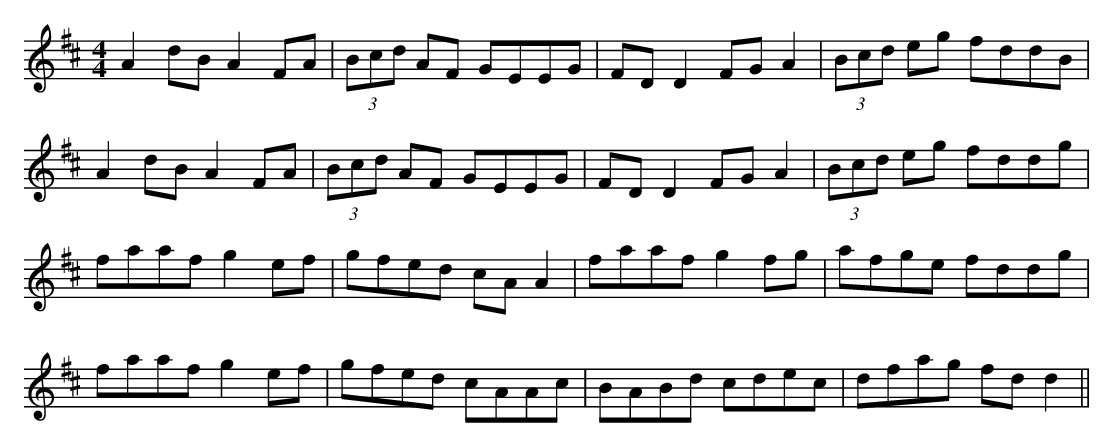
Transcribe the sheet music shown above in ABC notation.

X:1
M:4/4
K:D
A2dB A2FA|(3Bcd AF GEEG|FDD2 FGA2|(3Bcd eg fddB|
A2dB A2FA|(3Bcd AF GEEG|FDD2 FGA2|(3Bcd eg fddg|
faaf g2ef|gfed cAA2|faaf g2fg|afge fddg|
faaf g2ef|gfed cAAc|BABd cdec|dfag fdd2||
